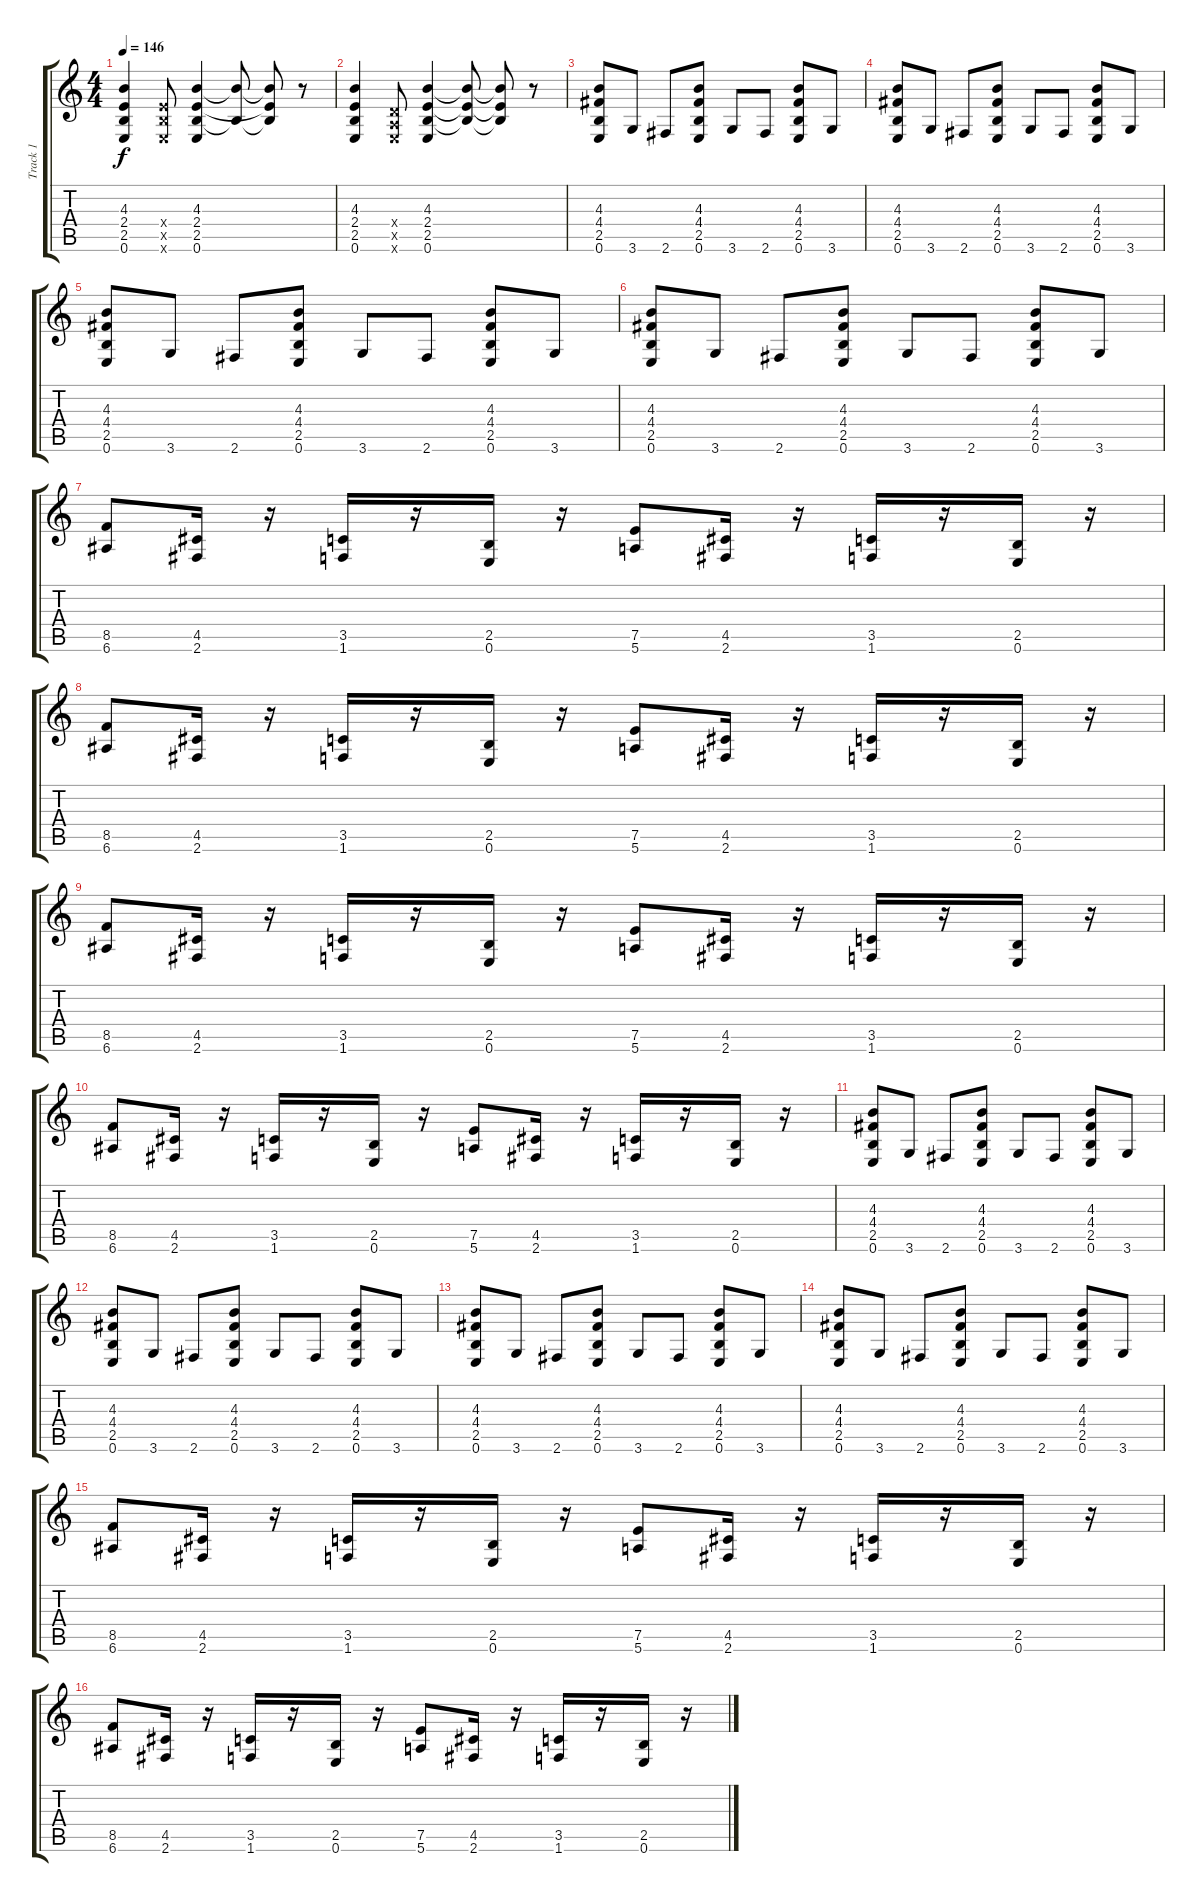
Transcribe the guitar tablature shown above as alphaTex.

\track ("Track 1" "Track 1") {instrument overdrivenguitar}
\staff {score tabs}
\tuning (E4 B3 G3 D3 A2 E2) {hide}
\ts (4 4)
\tempo 146
\clef g2
\ks c
(4.3 2.4 2.5 0.6).4{dy f instrument overdrivenguitar} (2.4{x} 2.5{x} 0.6{x}).8 (4.3 2.4 2.5 0.6).4 (4.3{t} 2.5{t}).8 (4.3{t} 2.4{t} 2.5{t}).8 r.8 |
(4.3 2.4 2.5 0.6).4 (0.4{x} 0.5{x} 0.6{x}).8 (4.3 2.4 2.5 0.6).4 (4.3{t} 2.4{t} 2.5{t}).8 (4.3{t} 2.4{t} 2.5{t}).8 r.8 |
(4.3 4.4 2.5 0.6).8 3.6.8 2.6.8 (4.3 4.4 2.5 0.6).8 3.6.8 2.6.8 (4.3 4.4 2.5 0.6).8 3.6.8 |
(4.3 4.4 2.5 0.6).8 3.6.8 2.6.8 (4.3 4.4 2.5 0.6).8 3.6.8 2.6.8 (4.3 4.4 2.5 0.6).8 3.6.8 |
(4.3 4.4 2.5 0.6).8 3.6.8 2.6.8 (4.3 4.4 2.5 0.6).8 3.6.8 2.6.8 (4.3 4.4 2.5 0.6).8 3.6.8 |
(4.3 4.4 2.5 0.6).8 3.6.8 2.6.8 (4.3 4.4 2.5 0.6).8 3.6.8 2.6.8 (4.3 4.4 2.5 0.6).8 3.6.8 |
(8.5 6.6).8 (4.5 2.6).16 r.16 (3.5 1.6).16 r.16 (2.5 0.6).16 r.16 (7.5 5.6).8 (4.5 2.6).16 r.16 (3.5 1.6).16 r.16 (2.5 0.6).16 r.16 |
(8.5 6.6).8 (4.5 2.6).16 r.16 (3.5 1.6).16 r.16 (2.5 0.6).16 r.16 (7.5 5.6).8 (4.5 2.6).16 r.16 (3.5 1.6).16 r.16 (2.5 0.6).16 r.16 |
(8.5 6.6).8 (4.5 2.6).16 r.16 (3.5 1.6).16 r.16 (2.5 0.6).16 r.16 (7.5 5.6).8 (4.5 2.6).16 r.16 (3.5 1.6).16 r.16 (2.5 0.6).16 r.16 |
(8.5 6.6).8 (4.5 2.6).16 r.16 (3.5 1.6).16 r.16 (2.5 0.6).16 r.16 (7.5 5.6).8 (4.5 2.6).16 r.16 (3.5 1.6).16 r.16 (2.5 0.6).16 r.16 |
(4.3 4.4 2.5 0.6).8 3.6.8 2.6.8 (4.3 4.4 2.5 0.6).8 3.6.8 2.6.8 (4.3 4.4 2.5 0.6).8 3.6.8 |
(4.3 4.4 2.5 0.6).8 3.6.8 2.6.8 (4.3 4.4 2.5 0.6).8 3.6.8 2.6.8 (4.3 4.4 2.5 0.6).8 3.6.8 |
(4.3 4.4 2.5 0.6).8 3.6.8 2.6.8 (4.3 4.4 2.5 0.6).8 3.6.8 2.6.8 (4.3 4.4 2.5 0.6).8 3.6.8 |
(4.3 4.4 2.5 0.6).8 3.6.8 2.6.8 (4.3 4.4 2.5 0.6).8 3.6.8 2.6.8 (4.3 4.4 2.5 0.6).8 3.6.8 |
(8.5 6.6).8 (4.5 2.6).16 r.16 (3.5 1.6).16 r.16 (2.5 0.6).16 r.16 (7.5 5.6).8 (4.5 2.6).16 r.16 (3.5 1.6).16 r.16 (2.5 0.6).16 r.16 |
(8.5 6.6).8 (4.5 2.6).16 r.16 (3.5 1.6).16 r.16 (2.5 0.6).16 r.16 (7.5 5.6).8 (4.5 2.6).16 r.16 (3.5 1.6).16 r.16 (2.5 0.6).16 r.16
